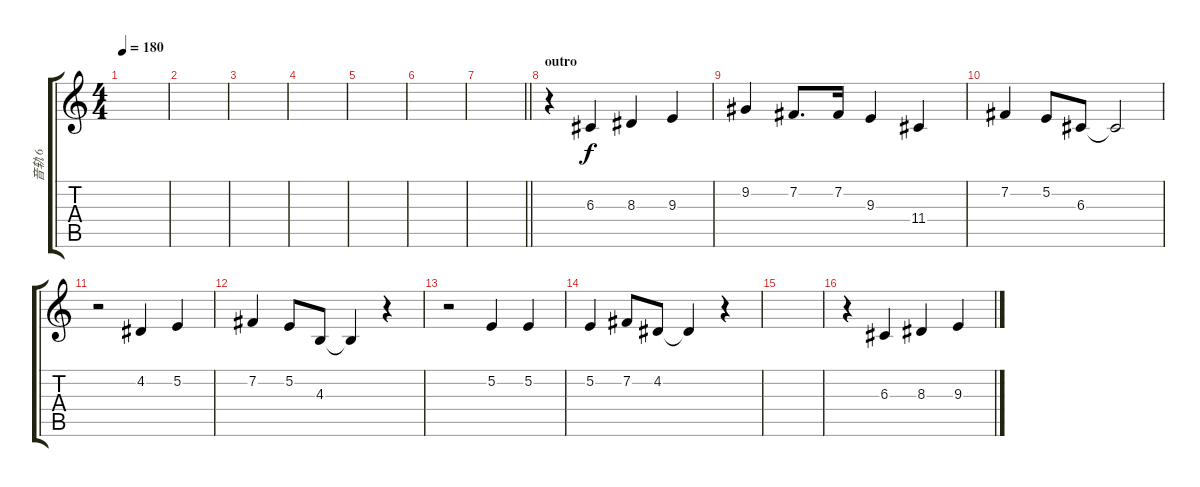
\track ("音轨 6" "音轨 6") {instrument flute}
\staff {score tabs}
\tuning (E4 B3 G3 D3 A2 E2) {hide}
\ts (4 4)
\tempo 180
\clef g2
\ks c
|
|
|
|
|
|
\barLineRight lightlight
|
\section ("" "outro")
r.4 6.3.4 8.3.4 9.3.4 |
9.2.4 7.2.8{d} 7.2.16 9.3.4 11.4.4 |
7.2.4 5.2.8 6.3.8 6.3{t}.2 |
r.2 4.2.4 5.2.4 |
7.2.4 5.2.8 4.3.8 4.3{t}.4 r.4 |
r.2 5.2.4 5.2.4 |
5.2.4 7.2.8 4.2.8 4.2{t}.4 r.4 |
|
r.4 6.3.4 8.3.4 9.3.4
